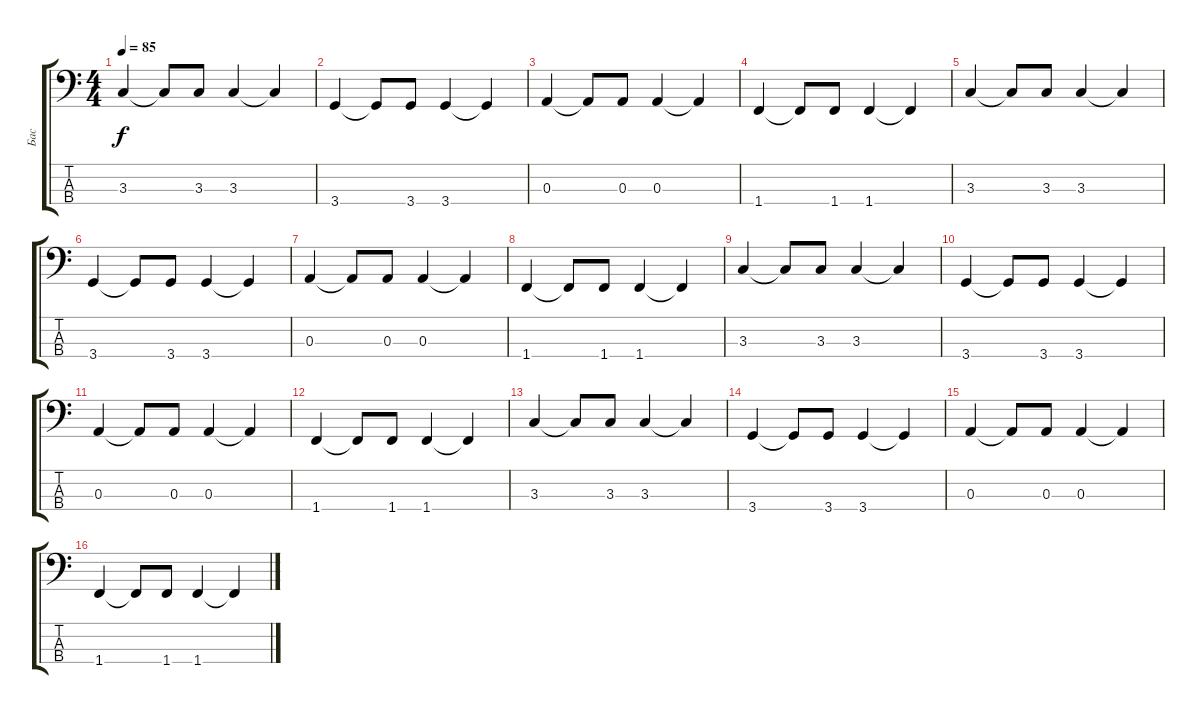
\track ("Бас" "Бас") {instrument electricbassfinger}
\staff {score tabs}
\tuning (G2 D2 A1 E1) {hide}
\ts (4 4)
\tempo 85
\clef f4
\ks c
3.3.4{dy f} 3.3{t}.8 3.3.8 3.3.4 3.3{t}.4 |
3.4.4 3.4{t}.8 3.4.8 3.4.4 3.4{t}.4 |
0.3.4 0.3{t}.8 0.3.8 0.3.4 0.3{t}.4 |
1.4.4 1.4{t}.8 1.4.8 1.4.4 1.4{t}.4 |
3.3.4 3.3{t}.8 3.3.8 3.3.4 3.3{t}.4 |
3.4.4 3.4{t}.8 3.4.8 3.4.4 3.4{t}.4 |
0.3.4 0.3{t}.8 0.3.8 0.3.4 0.3{t}.4 |
1.4.4 1.4{t}.8 1.4.8 1.4.4 1.4{t}.4 |
3.3.4 3.3{t}.8 3.3.8 3.3.4 3.3{t}.4 |
3.4.4 3.4{t}.8 3.4.8 3.4.4 3.4{t}.4 |
0.3.4 0.3{t}.8 0.3.8 0.3.4 0.3{t}.4 |
1.4.4 1.4{t}.8 1.4.8 1.4.4 1.4{t}.4 |
3.3.4 3.3{t}.8 3.3.8 3.3.4 3.3{t}.4 |
3.4.4 3.4{t}.8 3.4.8 3.4.4 3.4{t}.4 |
0.3.4 0.3{t}.8 0.3.8 0.3.4 0.3{t}.4 |
1.4.4 1.4{t}.8 1.4.8 1.4.4 1.4{t}.4
